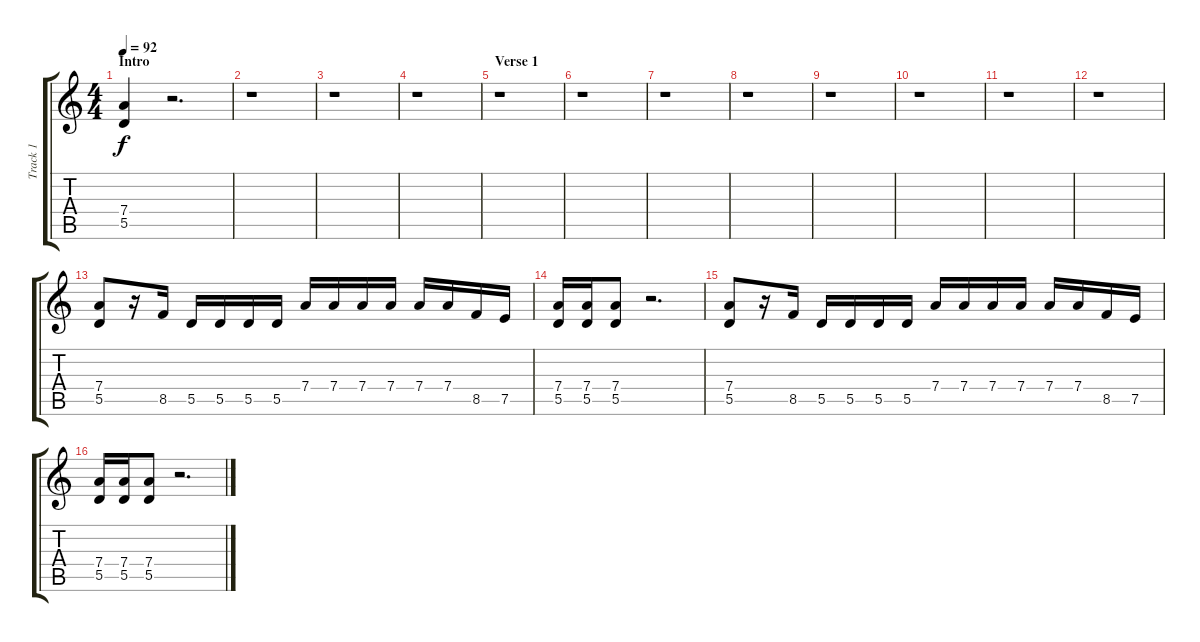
\track ("Track 1" "Track 1") {instrument distortionguitar}
\staff {score tabs}
\tuning (E4 B3 G3 D3 A2 E2) {hide}
\ts (4 4)
\section ("" "Intro")
\tempo 92
\clef g2
\ks c
(7.4 5.5).4{dy f instrument distortionguitar} r.2{d} |
r.1 |
r.1 |
r.1 |
\section ("" "Verse 1")
r.1 |
r.1 |
r.1 |
r.1 |
r.1 |
r.1 |
r.1 |
r.1 |
(7.4 5.5).8 r.16 8.5.16 5.5.16 5.5.16 5.5.16 5.5.16 7.4.16 7.4.16 7.4.16 7.4.16 7.4.16 7.4.16 8.5.16 7.5.16 |
(7.4 5.5).16 (7.4 5.5).16 (7.4 5.5).8 r.2{d} |
(7.4 5.5).8 r.16 8.5.16 5.5.16 5.5.16 5.5.16 5.5.16 7.4.16 7.4.16 7.4.16 7.4.16 7.4.16 7.4.16 8.5.16 7.5.16 |
(7.4 5.5).16 (7.4 5.5).16 (7.4 5.5).8 r.2{d}
